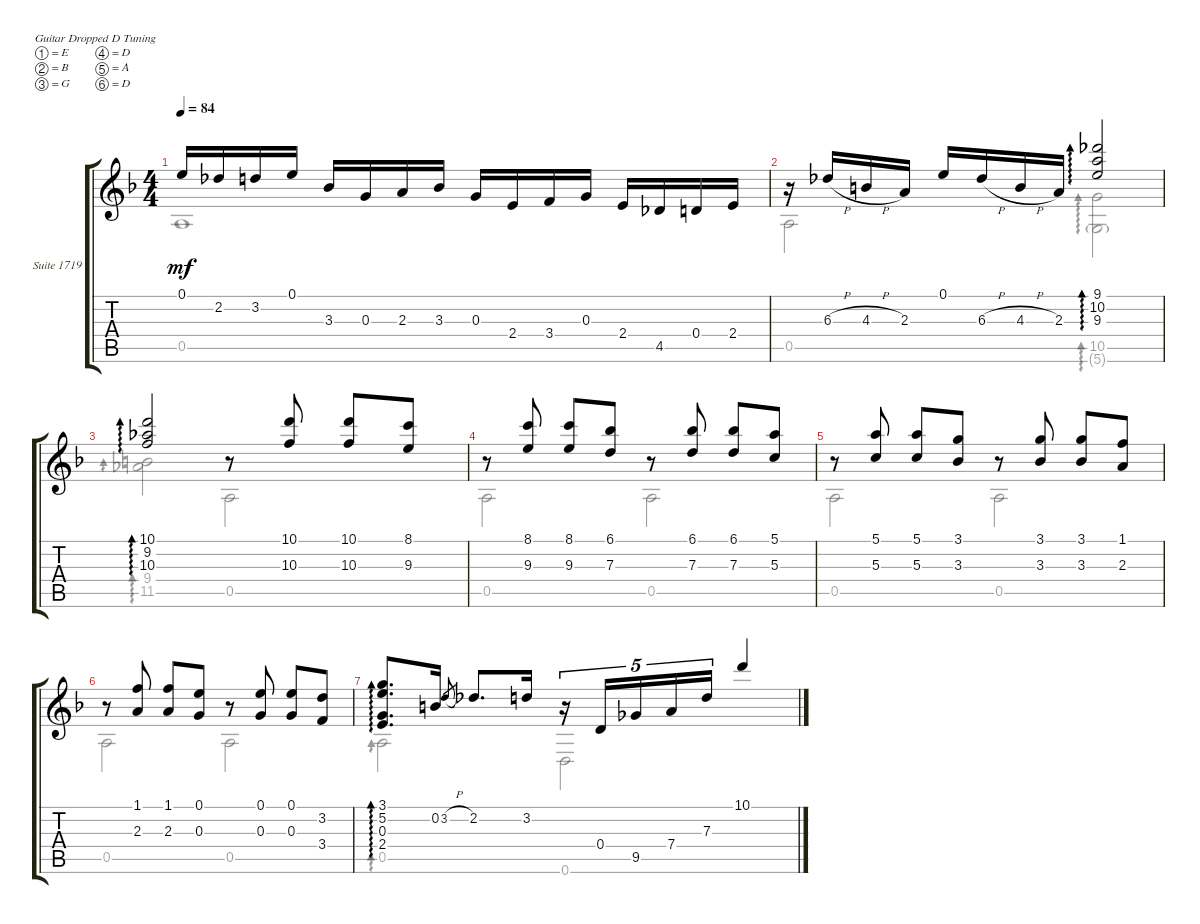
\bracketExtendMode groupsimilarinstruments
\firstSystemTrackNameOrientation horizontal
\otherSystemsTrackNameOrientation horizontal
\track ("Suite 1719 In Dm - 1. Prelude" "Suite 1719") {instrument acousticguitarnylon}
\staff {score tabs}
\tuning (E4 B3 G3 D3 A2 D2)
\voice
\ts (4 4)
\tempo 84
\clef g2
\ks dminor
0.1.16{dy mf} 2.2.16 3.2.16 0.1.16 3.3.16 0.3.16 2.3.16 3.3.16 0.3.16 2.4.16 3.4.16 0.3.16 2.4.16 4.5.16 0.4.16 2.4.16 |
r.16 6.3{h}.16 4.3{h}.16 2.3.16 0.1.16 6.3{h}.16 4.3{h}.16 2.3.16 (9.1 10.2 9.3).2{ad 0} |
(10.1 9.2 10.3).2{ad 0} r.8 (10.1 10.3).8 (10.1 10.3).8 (8.1 9.3).8 |
r.8 (8.1 9.3).8 (8.1 9.3).8 (6.1 7.3).8 r.8 (6.1 7.3).8 (6.1 7.3).8 (5.1 5.3).8 |
r.8 (5.1 5.3).8 (5.1 5.3).8 (3.1 3.3).8 r.8 (3.1 3.3).8 (3.1 3.3).8 (1.1 2.3).8 |
r.8 (1.1 2.3).8 (1.1 2.3).8 (0.1 0.3).8 r.8 (0.1 0.3).8 (0.1 0.3).8 (3.2 3.4).8 |
(3.1 5.2 0.3 2.4).8{d ad 0} 0.2.16 3.2{h}.8{gr} 2.2.8{d} 3.2.16 r.16{tu (5 4)} 0.4.16{tu (5 4)} 9.5.16{tu (5 4)} 7.4.16{tu (5 4)} 7.3.16{tu (5 4)} 10.1.4
\voice
\clef g2
\ottava regular
\simile none
\ks dminor
0.5.1{dy mf} |
0.5.2 (10.5 5.6{g}).2{ad 0} |
(9.4 11.5).2{ad 0} 0.5.2 |
0.5.2 0.5.2 |
0.5.2 0.5.2 |
0.5.2 0.5.2 |
0.5.2{ad 0} 0.6.2
